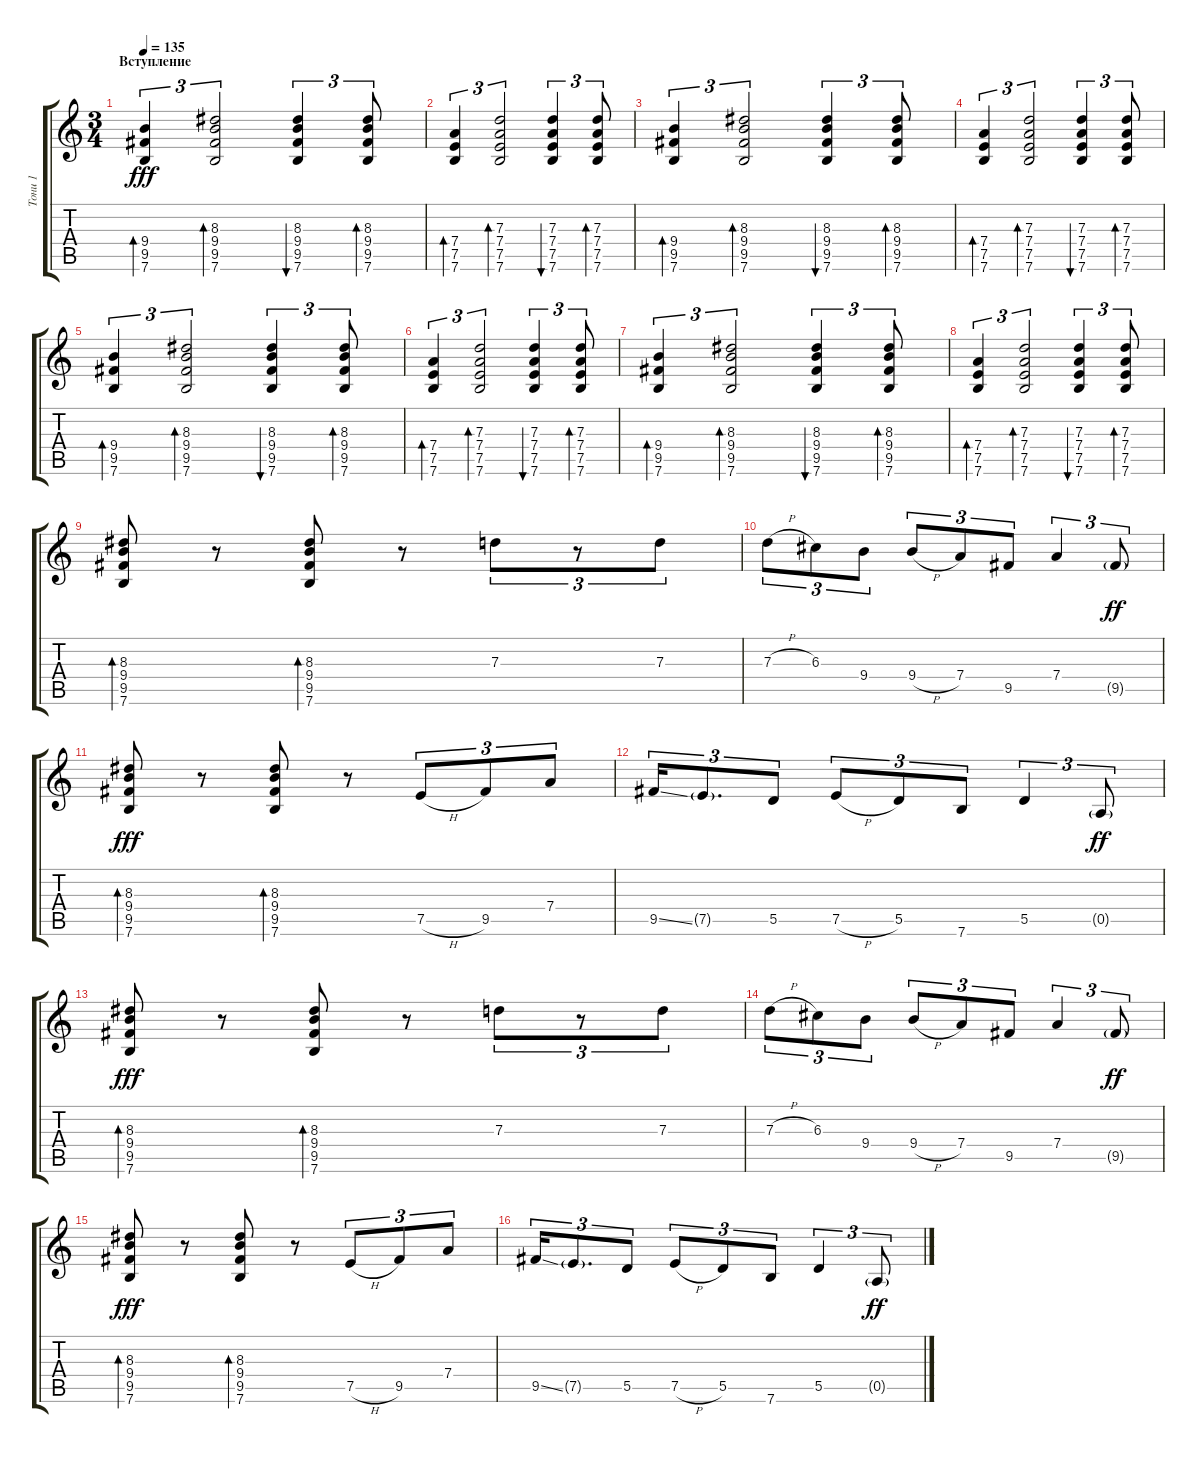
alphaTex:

\track ("Тони 1" "Тони 1") {instrument overdrivenguitar}
\staff {score tabs}
\tuning (E4 B3 G3 D3 A2 E2) {hide}
\ts (3 4)
\section ("" "Вступление")
\tempo 135
\clef g2
\ks c
(9.4 9.5 7.6).4{tu (3 2) bd 30 dy fff instrument overdrivenguitar} (8.3 9.4 9.5 7.6).2{tu (3 2) bd 30} (8.3 9.4 9.5 7.6).4{tu (3 2) bu 30} (8.3 9.4 9.5 7.6).8{tu (3 2) bd 30} |
(7.4 7.5 7.6).4{tu (3 2) bd 30} (7.3 7.4 7.5 7.6).2{tu (3 2) bd 30} (7.3 7.4 7.5 7.6).4{tu (3 2) bu 30} (7.3 7.4 7.5 7.6).8{tu (3 2) bd 30} |
(9.4 9.5 7.6).4{tu (3 2) bd 30} (8.3 9.4 9.5 7.6).2{tu (3 2) bd 30} (8.3 9.4 9.5 7.6).4{tu (3 2) bu 30} (8.3 9.4 9.5 7.6).8{tu (3 2) bd 30} |
(7.4 7.5 7.6).4{tu (3 2) bd 30} (7.3 7.4 7.5 7.6).2{tu (3 2) bd 30} (7.3 7.4 7.5 7.6).4{tu (3 2) bu 30} (7.3 7.4 7.5 7.6).8{tu (3 2) bd 30} |
(9.4 9.5 7.6).4{tu (3 2) bd 30} (8.3 9.4 9.5 7.6).2{tu (3 2) bd 30} (8.3 9.4 9.5 7.6).4{tu (3 2) bu 30} (8.3 9.4 9.5 7.6).8{tu (3 2) bd 30} |
(7.4 7.5 7.6).4{tu (3 2) bd 30} (7.3 7.4 7.5 7.6).2{tu (3 2) bd 30} (7.3 7.4 7.5 7.6).4{tu (3 2) bu 30} (7.3 7.4 7.5 7.6).8{tu (3 2) bd 30} |
(9.4 9.5 7.6).4{tu (3 2) bd 30} (8.3 9.4 9.5 7.6).2{tu (3 2) bd 30} (8.3 9.4 9.5 7.6).4{tu (3 2) bu 30} (8.3 9.4 9.5 7.6).8{tu (3 2) bd 30} |
(7.4 7.5 7.6).4{tu (3 2) bd 30} (7.3 7.4 7.5 7.6).2{tu (3 2) bd 30} (7.3 7.4 7.5 7.6).4{tu (3 2) bu 30} (7.3 7.4 7.5 7.6).8{tu (3 2) bd 30} |
(8.3 9.4 9.5 7.6).8{bd 30} r.8 (8.3 9.4 9.5 7.6).8{bd 30} r.8 7.3.8{tu (3 2)} r.8{tu (3 2)} 7.3.8{tu (3 2)} |
7.3{h}.8{tu (3 2)} 6.3.8{tu (3 2)} 9.4.8{tu (3 2)} 9.4{h}.8{tu (3 2)} 7.4.8{tu (3 2)} 9.5.8{tu (3 2)} 7.4.4{tu (3 2)} 9.5{g}.8{tu (3 2) dy ff} |
(8.3 9.4 9.5 7.6).8{bd 30 dy fff} r.8 (8.3 9.4 9.5 7.6).8{bd 30} r.8 7.5{h}.8{tu (3 2)} 9.5.8{tu (3 2)} 7.4.8{tu (3 2)} |
9.5{ss}.16{tu (3 2)} 7.5{g}.8{d tu (3 2)} 5.5.8{tu (3 2)} 7.5{h}.8{tu (3 2)} 5.5.8{tu (3 2)} 7.6.8{tu (3 2)} 5.5.4{tu (3 2)} 0.5{g}.8{tu (3 2) dy ff} |
(8.3 9.4 9.5 7.6).8{bd 30 dy fff} r.8 (8.3 9.4 9.5 7.6).8{bd 30} r.8 7.3.8{tu (3 2)} r.8{tu (3 2)} 7.3.8{tu (3 2)} |
7.3{h}.8{tu (3 2)} 6.3.8{tu (3 2)} 9.4.8{tu (3 2)} 9.4{h}.8{tu (3 2)} 7.4.8{tu (3 2)} 9.5.8{tu (3 2)} 7.4.4{tu (3 2)} 9.5{g}.8{tu (3 2) dy ff} |
(8.3 9.4 9.5 7.6).8{bd 30 dy fff} r.8 (8.3 9.4 9.5 7.6).8{bd 30} r.8 7.5{h}.8{tu (3 2)} 9.5.8{tu (3 2)} 7.4.8{tu (3 2)} |
9.5{ss}.16{tu (3 2)} 7.5{g}.8{d tu (3 2)} 5.5.8{tu (3 2)} 7.5{h}.8{tu (3 2)} 5.5.8{tu (3 2)} 7.6.8{tu (3 2)} 5.5.4{tu (3 2)} 0.5{g}.8{tu (3 2) dy ff}
